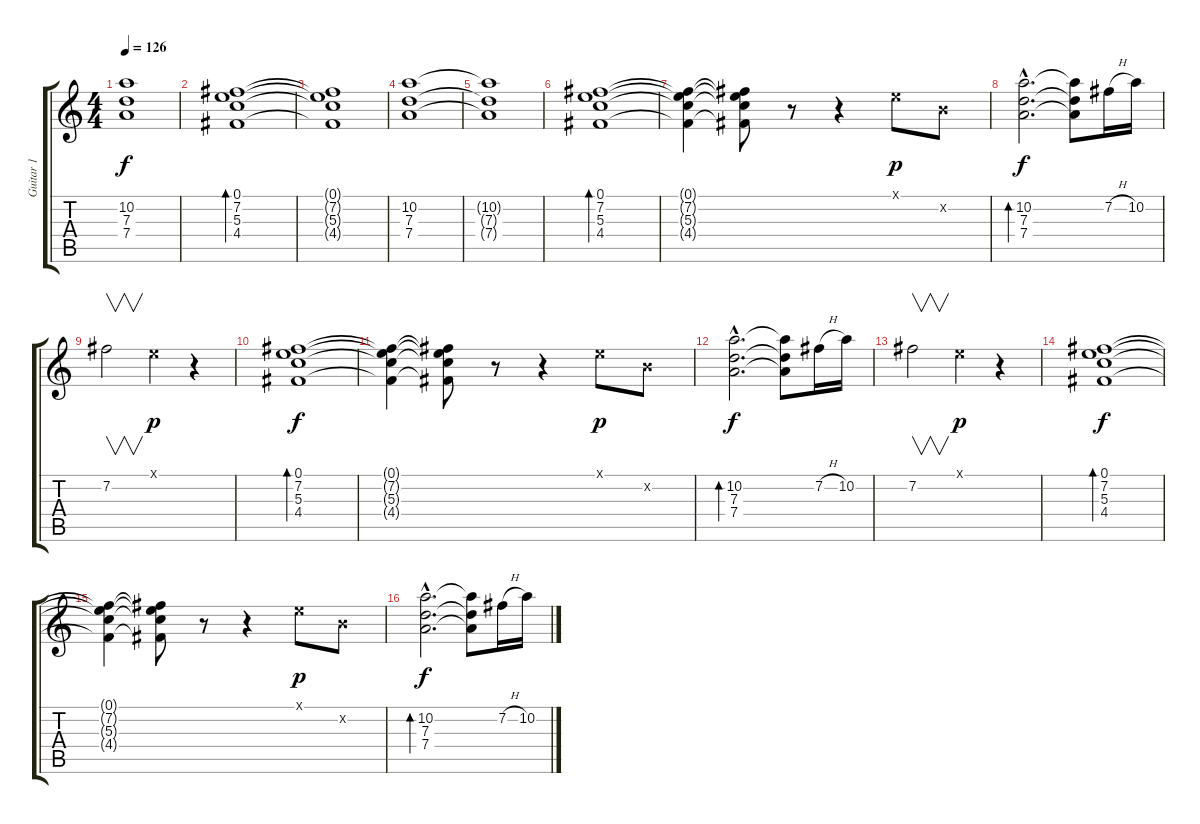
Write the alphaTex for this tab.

\track ("Guitar 1" "Guitar 1") {instrument distortionguitar}
\staff {score tabs}
\tuning (E4 B3 G3 D3 A2 D2) {hide}
\ts (4 4)
\tempo 126
\clef g2
\ks c
(10.2{t} 7.3{t} 7.4{t}).1{dy f} |
(0.1 7.2 5.3 4.4).1{bd 480} |
(0.1{t} 7.2{t} 5.3{t} 4.4{t}).1 |
(10.2 7.3 7.4).1 |
(10.2{t} 7.3{t} 7.4{t}).1 |
(0.1 7.2 5.3 4.4).1{bd 480 volume 9 instrument electricguitarjazz} |
(0.1{t} 7.2{t} 5.3{t} 4.4{t}).4 (0.1{t} 7.2{t} 5.3{t} 4.4{t}).8 r.8 r.4 0.1{x}.8{dy p} 0.2{x}.8 |
(10.2{hac} 7.3{hac} 7.4{hac}).2{d bd 240 dy f} (10.2{t} 7.3{t} 7.4{t}).8 7.2{h}.16 10.2.16 |
7.2.2{v} 0.1{x}.4{dy p} r.4 |
(0.1 7.2 5.3 4.4).1{bd 480 dy f volume 9 instrument electricguitarjazz} |
(0.1{t} 7.2{t} 5.3{t} 4.4{t}).4 (0.1{t} 7.2{t} 5.3{t} 4.4{t}).8 r.8 r.4 0.1{x}.8{dy p} 0.2{x}.8 |
(10.2{hac} 7.3{hac} 7.4{hac}).2{d bd 240 dy f} (10.2{t} 7.3{t} 7.4{t}).8 7.2{h}.16 10.2.16 |
7.2.2{v} 0.1{x}.4{dy p} r.4 |
(0.1 7.2 5.3 4.4).1{bd 480 dy f volume 9 instrument electricguitarjazz} |
(0.1{t} 7.2{t} 5.3{t} 4.4{t}).4 (0.1{t} 7.2{t} 5.3{t} 4.4{t}).8 r.8 r.4 0.1{x}.8{dy p} 0.2{x}.8 |
(10.2{hac} 7.3{hac} 7.4{hac}).2{d bd 240 dy f} (10.2{t} 7.3{t} 7.4{t}).8 7.2{h}.16 10.2.16
